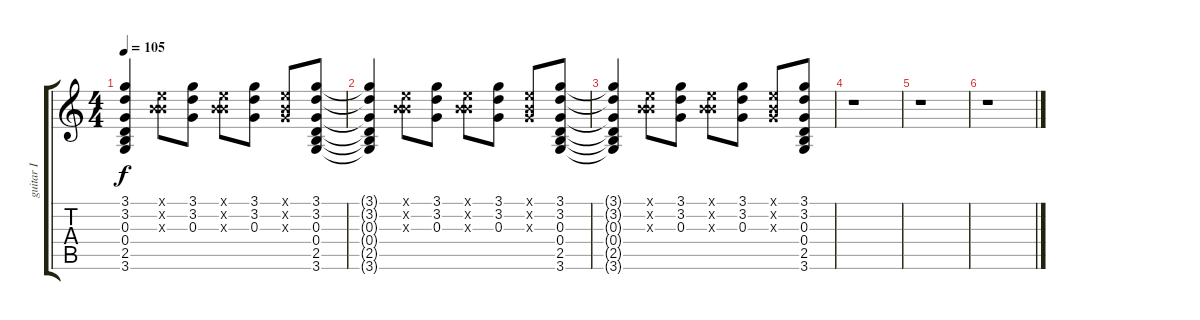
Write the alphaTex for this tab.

\track ("guitar I" "guitar I") {instrument acousticguitarsteel}
\staff {score tabs}
\tuning (E4 B3 G3 D3 A2 E2) {hide}
\ts (4 4)
\tempo 105
\clef g2
\ks c
(3.1 3.2 0.3 0.4 2.5 3.6).4{dy f} (0.1{x} 0.2{x} 4.3{x}).8 (3.1 3.2 0.3).8 (0.1{x} 0.2{x} 4.3{x}).8 (3.1 3.2 0.3).8 (0.1{x} 0.2{x} 0.3{x}).8 (3.1 3.2 0.3 0.4 2.5 3.6).8 |
(3.1{t} 3.2{t} 0.3{t} 0.4{t} 2.5{t} 3.6{t}).4 (0.1{x} 0.2{x} 4.3{x}).8 (3.1 3.2 0.3).8 (0.1{x} 0.2{x} 4.3{x}).8 (3.1 3.2 0.3).8 (0.1{x} 0.2{x} 0.3{x}).8 (3.1 3.2 0.3 0.4 2.5 3.6).8 |
(3.1{t} 3.2{t} 0.3{t} 0.4{t} 2.5{t} 3.6{t}).4 (0.1{x} 0.2{x} 4.3{x}).8 (3.1 3.2 0.3).8 (0.1{x} 0.2{x} 4.3{x}).8 (3.1 3.2 0.3).8 (0.1{x} 0.2{x} 0.3{x}).8 (3.1 3.2 0.3 0.4 2.5 3.6).8 |
r.1 |
r.1 |
r.1
